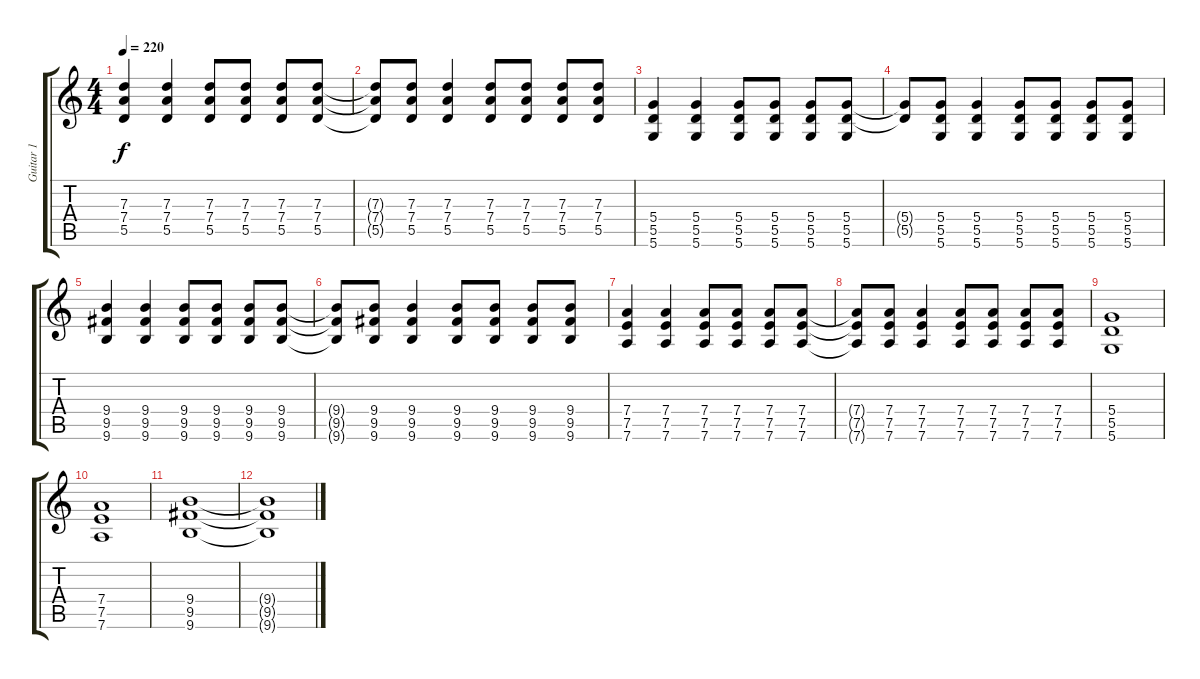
\track ("Guitar 1" "Guitar 1") {instrument distortionguitar}
\staff {score tabs}
\tuning (E4 B3 G3 D3 A2 D2) {hide}
\ts (4 4)
\tempo 220
\clef g2
\ks c
(7.3 7.4 5.5).4{dy f} (7.3 7.4 5.5).4 (7.3 7.4 5.5).8 (7.3 7.4 5.5).8 (7.3 7.4 5.5).8 (7.3 7.4 5.5).8 |
(7.3{t} 7.4{t} 5.5{t}).8 (7.3 7.4 5.5).8 (7.3 7.4 5.5).4 (7.3 7.4 5.5).8 (7.3 7.4 5.5).8 (7.3 7.4 5.5).8 (7.3 7.4 5.5).8 |
(5.4 5.5 5.6).4 (5.4 5.5 5.6).4 (5.4 5.5 5.6).8 (5.4 5.5 5.6).8 (5.4 5.5 5.6).8 (5.4 5.5 5.6).8 |
(5.4{t} 5.5{t}).8 (5.4 5.5 5.6).8 (5.4 5.5 5.6).4 (5.4 5.5 5.6).8 (5.4 5.5 5.6).8 (5.4 5.5 5.6).8 (5.4 5.5 5.6).8 |
(9.4 9.5 9.6).4 (9.4 9.5 9.6).4 (9.4 9.5 9.6).8 (9.4 9.5 9.6).8 (9.4 9.5 9.6).8 (9.4 9.5 9.6).8 |
(9.4{t} 9.5{t} 9.6{t}).8 (9.4 9.5 9.6).8 (9.4 9.5 9.6).4 (9.4 9.5 9.6).8 (9.4 9.5 9.6).8 (9.4 9.5 9.6).8 (9.4 9.5 9.6).8 |
(7.4 7.5 7.6).4 (7.4 7.5 7.6).4 (7.4 7.5 7.6).8 (7.4 7.5 7.6).8 (7.4 7.5 7.6).8 (7.4 7.5 7.6).8 |
(7.4{t} 7.5{t} 7.6{t}).8 (7.4 7.5 7.6).8 (7.4 7.5 7.6).4 (7.4 7.5 7.6).8 (7.4 7.5 7.6).8 (7.4 7.5 7.6).8 (7.4 7.5 7.6).8 |
(5.4 5.5 5.6).1 |
(7.4 7.5 7.6).1 |
(9.4 9.5 9.6).1 |
(9.4{t} 9.5{t} 9.6{t}).1
